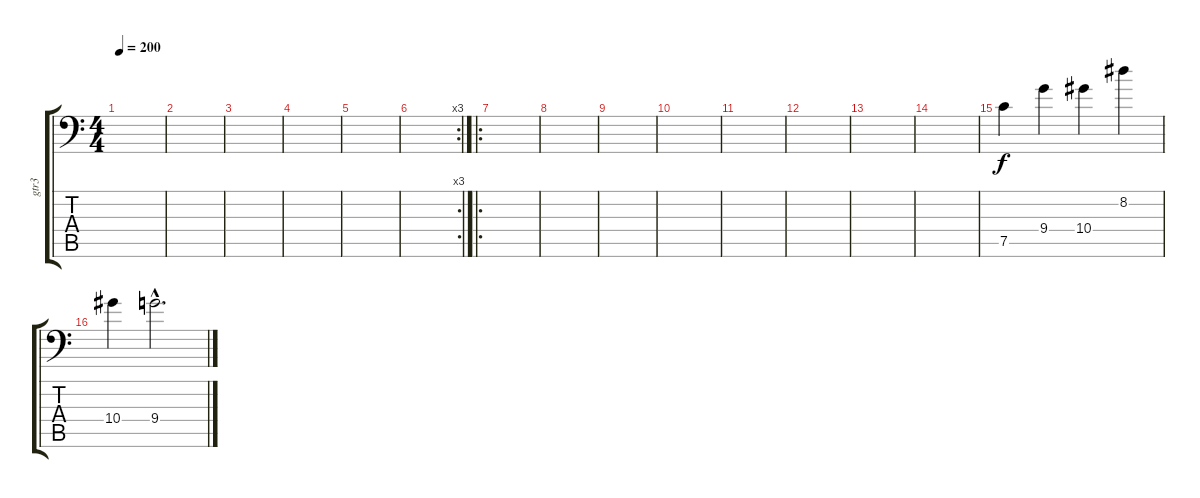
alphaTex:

\track ("gtr3" "gtr3") {instrument distortionguitar}
\staff {score tabs}
\tuning (C4 G3 Eb3 Bb2 F2 Bb1) {hide}
\ts (4 4)
\tempo 200
\clef f4
\ks c
|
|
|
|
|
\rc 3
|
\ro
|
|
|
|
|
|
|
|
7.5.4 9.4.4 10.4.4 8.2.4 |
10.4.4 9.4{hac}.2{d}
